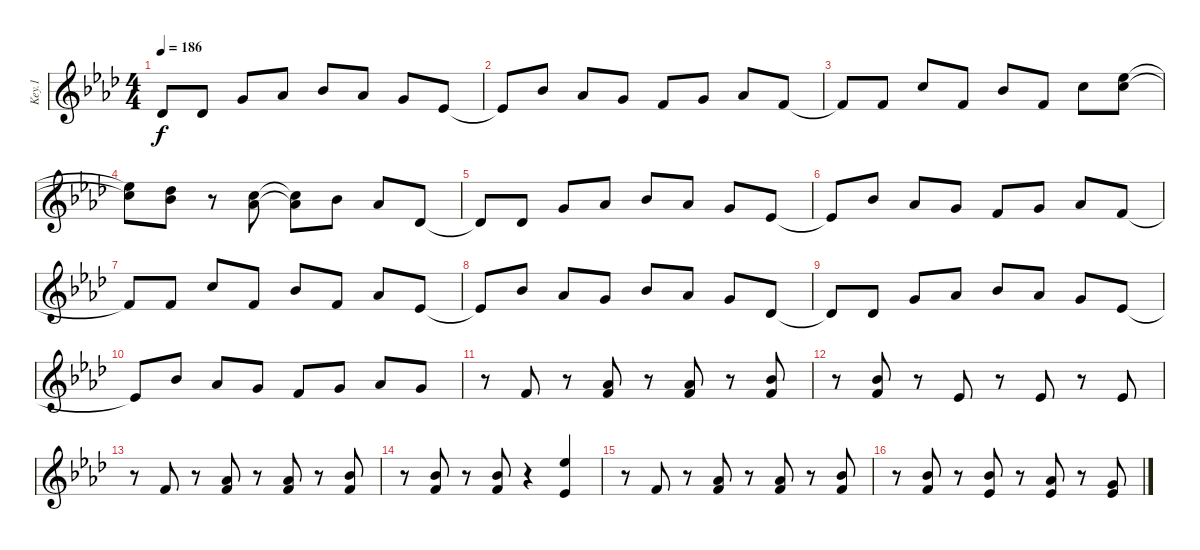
\track ("Key.1" "Key.1") {instrument lead1square}
\staff {score}
\tuning (E4 B3 G3 D3 A2 E2) {hide}
\ts (4 4)
\tempo 186
\clef g2
\ks ab
2.2{t}.8{dy f} 2.2.8 3.1.8 4.1.8 6.1.8 4.1.8 3.1.8 4.2.8 |
4.2{t}.8 6.1.8 4.1.8 3.1.8 1.1.8 3.1.8 4.1.8 1.1.8 |
1.1{t}.8 1.1.8 8.1.8 1.1.8 6.1.8 1.1.8 8.1.8 (8.1 16.2).8 |
(8.1{t} 16.2{t}).8 (6.1 14.2).8 r.8 (8.1 9.2).8 (8.1{t} 9.2{t}).8 6.1.8 4.1.8 2.2.8 |
2.2{t}.8 2.2.8 3.1.8 4.1.8 6.1.8 4.1.8 3.1.8 4.2.8 |
4.2{t}.8 6.1.8 4.1.8 3.1.8 1.1.8 3.1.8 4.1.8 1.1.8 |
1.1{t}.8 1.1.8 8.1.8 1.1.8 6.1.8 1.1.8 4.1.8 4.2.8 |
4.2{t}.8 6.1.8 4.1.8 3.1.8 6.1.8 4.1.8 3.1.8 2.2.8 |
2.2{t}.8 2.2.8 3.1.8 4.1.8 6.1.8 4.1.8 3.1.8 4.2.8 |
4.2{t}.8 6.1.8 4.1.8 3.1.8 1.1.8 3.1.8 4.1.8 3.1.8 |
r.8 1.1.8 r.8 (1.1 9.2).8 r.8 (1.1 9.2).8 r.8 (6.1 6.2).8 |
r.8 (1.1 11.2).8 r.8 4.2.8 r.8 4.2.8 r.8 4.2.8 |
r.8 1.1.8 r.8 (1.1 9.2).8 r.8 (1.1 9.2).8 r.8 (6.1 6.2).8 |
r.8 (1.1 11.2).8 r.8 (1.1 11.2).8 r.4 (11.1 4.2).4 |
r.8 1.1.8 r.8 (1.1 9.2).8 r.8 (1.1 9.2).8 r.8 (1.1 11.2).8 |
r.8 (6.1 6.2).8 r.8 (6.1 4.2).8 r.8 (4.1 4.2).8 r.8 (3.1 4.2).8
